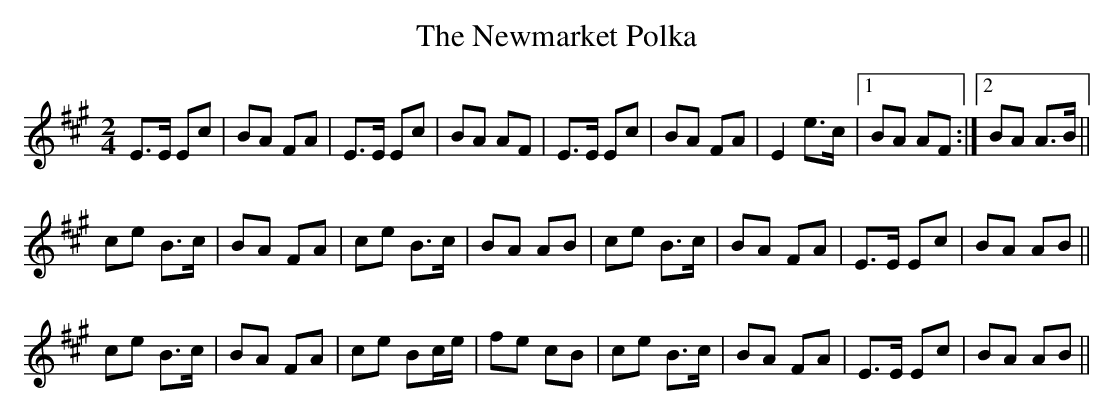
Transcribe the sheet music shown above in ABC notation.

X:1
T:The Newmarket Polka
M:2/4
L:1/8
K:A
E>E Ec|BA FA|E>E Ec|BA AF|E>E Ec|BA FA|E2 e>c|1 BA AF:|2 BA A>B||
ce B>c|BA FA|ce B>c|BA AB|ce B>c|BA FA|E>E Ec|BA AB||
ce B>c|BA FA|ce Bc/e/|fe cB|ce B>c|BA FA|E>E Ec|BA AB||
